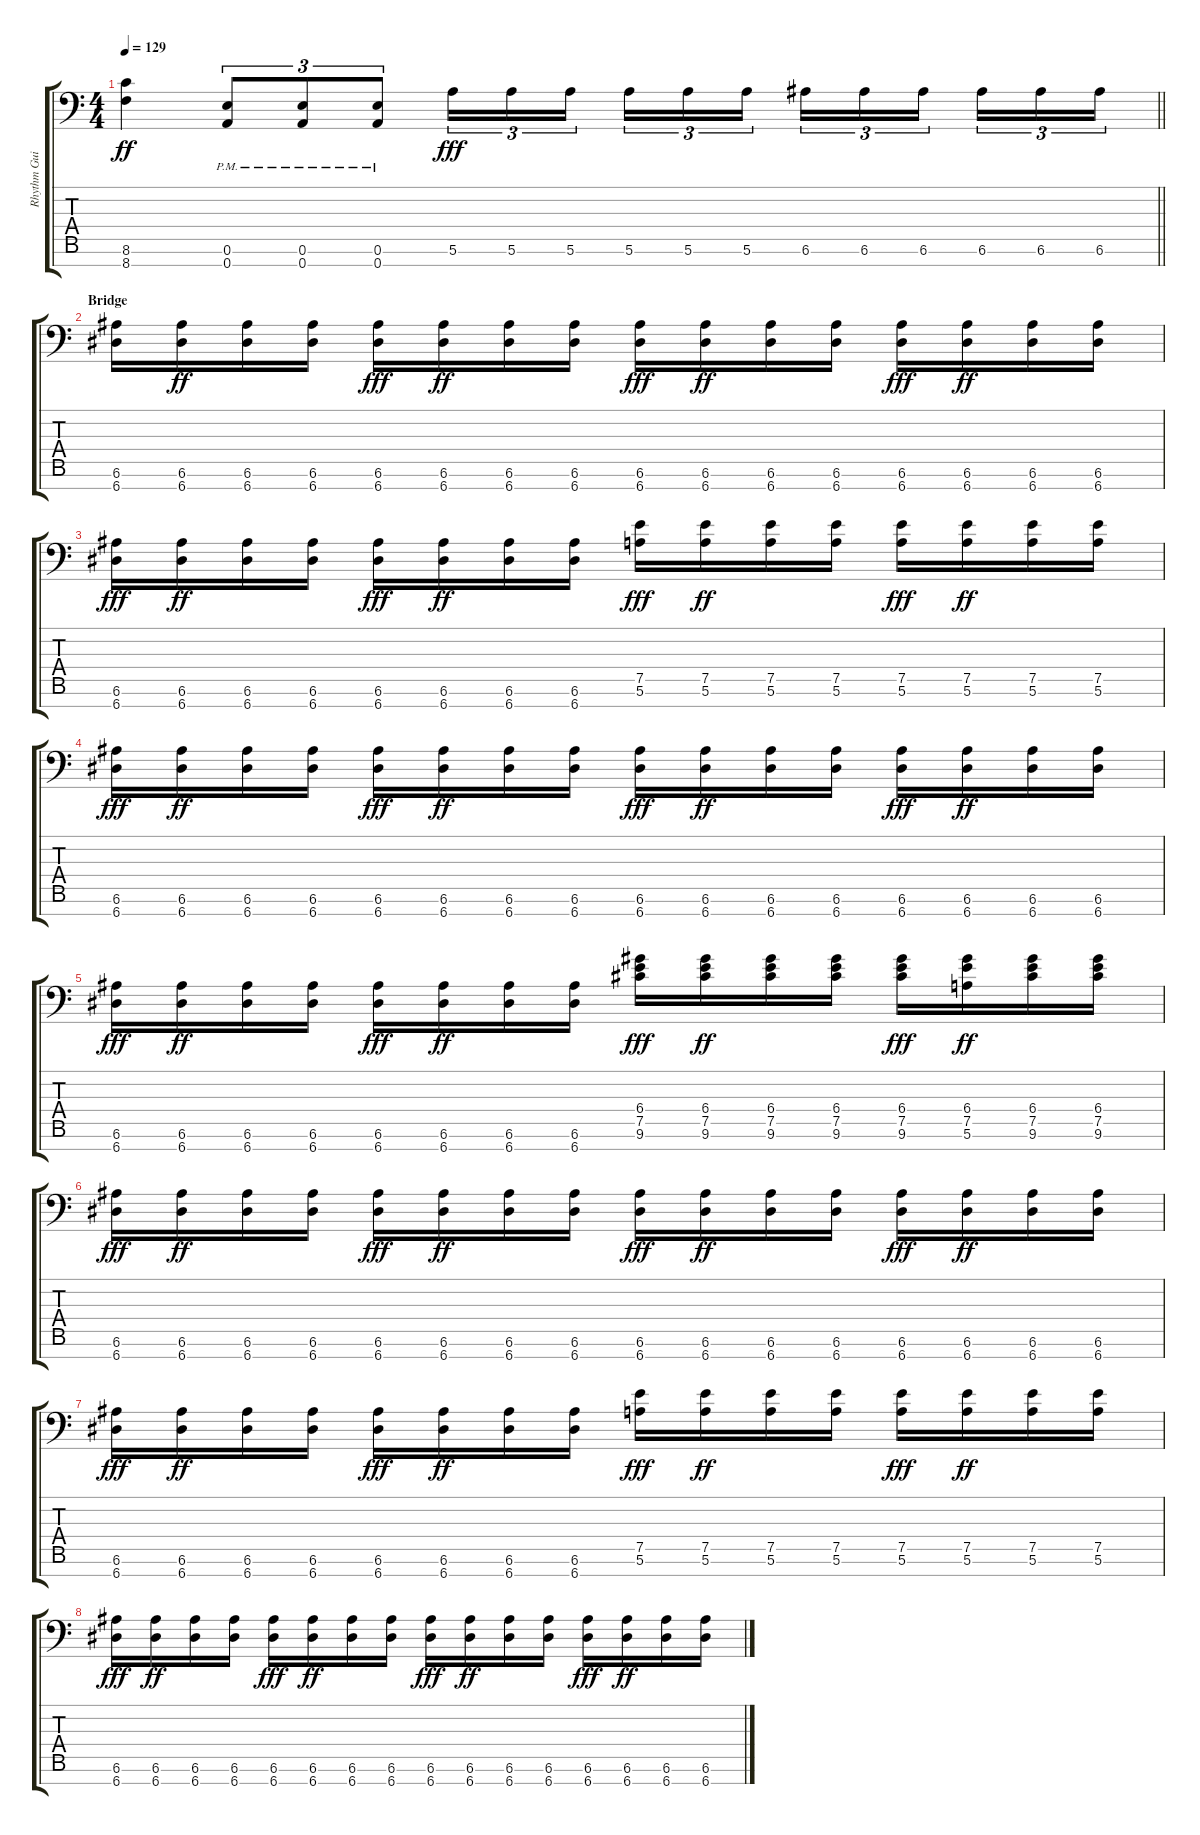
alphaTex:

\track ("Rhythm Guitar 2" "Rhythm Gui") {instrument overdrivenguitar}
\staff {score tabs}
\tuning (E4 B3 G3 D3 A2 E2 A1) {hide}
\ts (4 4)
\tempo 129
\clef f4
\barLineRight lightlight
\ks c
(8.6 8.7).4{dy ff} (0.6{pm} 0.7{pm}).8{tu (3 2)} (0.6{pm} 0.7{pm}).8{tu (3 2)} (0.6{pm} 0.7{pm}).8{tu (3 2)} 5.6.16{tu (3 2) dy fff} 5.6.16{tu (3 2)} 5.6.16{tu (3 2) beam splitsecondary} 5.6.16{tu (3 2)} 5.6.16{tu (3 2)} 5.6.16{tu (3 2)} 6.6.16{tu (3 2)} 6.6.16{tu (3 2)} 6.6.16{tu (3 2) beam splitsecondary} 6.6.16{tu (3 2)} 6.6.16{tu (3 2)} 6.6.16{tu (3 2)} |
\section ("" "Bridge")
(6.6 6.7).16 (6.6 6.7).16{dy ff} (6.6 6.7).16 (6.6 6.7).16 (6.6 6.7).16{dy fff} (6.6 6.7).16{dy ff} (6.6 6.7).16 (6.6 6.7).16 (6.6 6.7).16{dy fff} (6.6 6.7).16{dy ff} (6.6 6.7).16 (6.6 6.7).16 (6.6 6.7).16{dy fff} (6.6 6.7).16{dy ff} (6.6 6.7).16 (6.6 6.7).16 |
(6.6 6.7).16{dy fff} (6.6 6.7).16{dy ff} (6.6 6.7).16 (6.6 6.7).16 (6.6 6.7).16{dy fff} (6.6 6.7).16{dy ff} (6.6 6.7).16 (6.6 6.7).16 (7.5 5.6).16{dy fff} (7.5 5.6).16{dy ff} (7.5 5.6).16 (7.5 5.6).16 (7.5 5.6).16{dy fff} (7.5 5.6).16{dy ff} (7.5 5.6).16 (7.5 5.6).16 |
(6.6 6.7).16{dy fff} (6.6 6.7).16{dy ff} (6.6 6.7).16 (6.6 6.7).16 (6.6 6.7).16{dy fff} (6.6 6.7).16{dy ff} (6.6 6.7).16 (6.6 6.7).16 (6.6 6.7).16{dy fff} (6.6 6.7).16{dy ff} (6.6 6.7).16 (6.6 6.7).16 (6.6 6.7).16{dy fff} (6.6 6.7).16{dy ff} (6.6 6.7).16 (6.6 6.7).16 |
(6.6 6.7).16{dy fff} (6.6 6.7).16{dy ff} (6.6 6.7).16 (6.6 6.7).16 (6.6 6.7).16{dy fff} (6.6 6.7).16{dy ff} (6.6 6.7).16 (6.6 6.7).16 (6.4 7.5 9.6).16{dy fff} (6.4 7.5 9.6).16{dy ff} (6.4 7.5 9.6).16 (6.4 7.5 9.6).16 (6.4 7.5 9.6).16{dy fff} (6.4 7.5 5.6).16{dy ff} (6.4 7.5 9.6).16 (6.4 7.5 9.6).16 |
(6.6 6.7).16{dy fff} (6.6 6.7).16{dy ff} (6.6 6.7).16 (6.6 6.7).16 (6.6 6.7).16{dy fff} (6.6 6.7).16{dy ff} (6.6 6.7).16 (6.6 6.7).16 (6.6 6.7).16{dy fff} (6.6 6.7).16{dy ff} (6.6 6.7).16 (6.6 6.7).16 (6.6 6.7).16{dy fff} (6.6 6.7).16{dy ff} (6.6 6.7).16 (6.6 6.7).16 |
(6.6 6.7).16{dy fff} (6.6 6.7).16{dy ff} (6.6 6.7).16 (6.6 6.7).16 (6.6 6.7).16{dy fff} (6.6 6.7).16{dy ff} (6.6 6.7).16 (6.6 6.7).16 (7.5 5.6).16{dy fff} (7.5 5.6).16{dy ff} (7.5 5.6).16 (7.5 5.6).16 (7.5 5.6).16{dy fff} (7.5 5.6).16{dy ff} (7.5 5.6).16 (7.5 5.6).16 |
(6.6 6.7).16{dy fff} (6.6 6.7).16{dy ff} (6.6 6.7).16 (6.6 6.7).16 (6.6 6.7).16{dy fff} (6.6 6.7).16{dy ff} (6.6 6.7).16 (6.6 6.7).16 (6.6 6.7).16{dy fff} (6.6 6.7).16{dy ff} (6.6 6.7).16 (6.6 6.7).16 (6.6 6.7).16{dy fff} (6.6 6.7).16{dy ff} (6.6 6.7).16 (6.6 6.7).16
